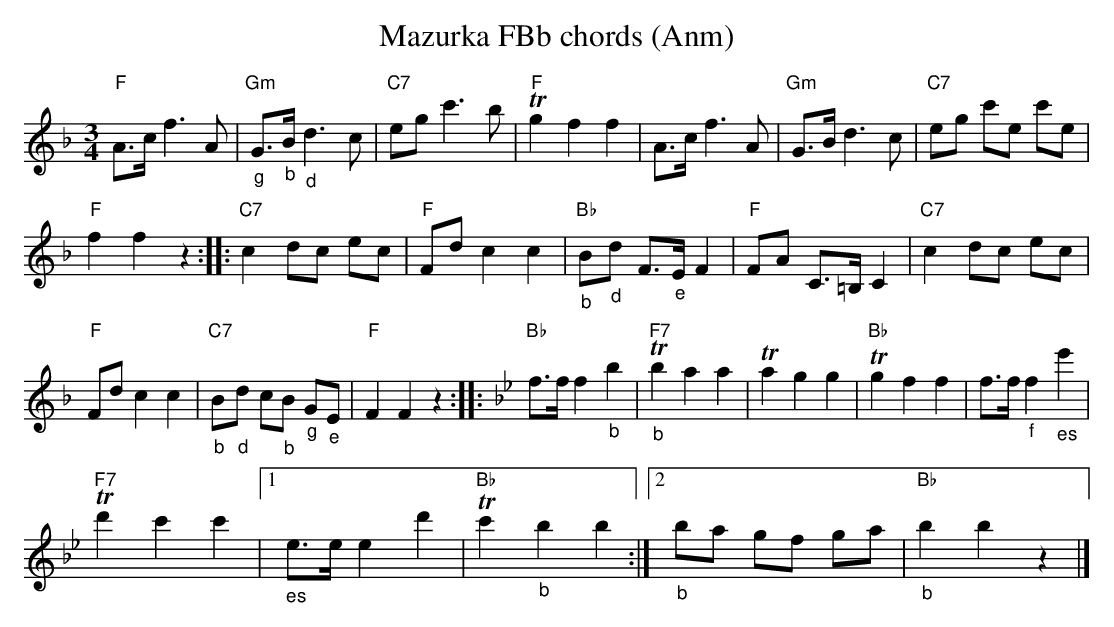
X:1
T: Mazurka FBb chords (Anm)
M:3/4
L:1/8
K:F %%MIDI gchordon
"F"A>cf3A | "Gm""_g"G>"_b"B"_d"d3c | "C7"egc'3b | "F"Tg2f2f2 | A>cf3A | "Gm"G>Bd3c | "C7"eg c'e c'e |
"F"f2f2z2 :: "C7"c2dc ec | "F"Fdc2c2 | "Bb""_b"B"_d"d F>"_e"EF2 | "F"FA C>=B, C2 | "C7"c2dc ec |
"F"Fdc2c2 | "C7""_b"B"_d"d c"_b"B "_g"G"_e"E | "F"F2F2z2 :: [K:Bb] "Bb"f>ff2"_b"b2 | "F7"T"_b"b2a2a2 | Ta2g2g2 | "Bb"Tg2f2f2 | f>f"_f"f2"_es"e'2 |
"F7"Td'2c'2c'2 |1 "_es"e>ee2d'2 | "Bb"Tc'2"_b"b2b2 :|2 "_b"ba gf ga | "Bb""_b"b2b2z2 |]
